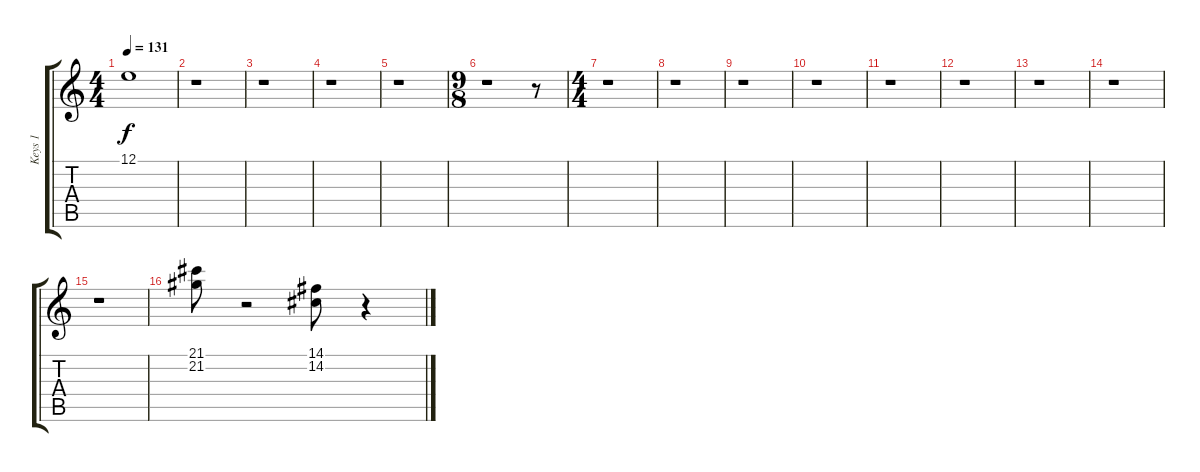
\track ("Keys 1" "Keys 1") {instrument synthstrings1}
\staff {score tabs}
\tuning (E4 B3 G3 D3 A2 E2) {hide}
\ts (4 4)
\tempo 131
\clef g2
\ks c
12.1{t}.1{dy f} |
r.1 |
r.1 |
r.1 |
r.1 |
\ts (9 8)
r.1 r.8 |
\ts (4 4)
r.1 |
r.1 |
r.1 |
r.1 |
r.1 |
r.1 |
r.1 |
r.1 |
r.1 |
(21.1 21.2).8 r.2 (14.1 14.2).8 r.4
